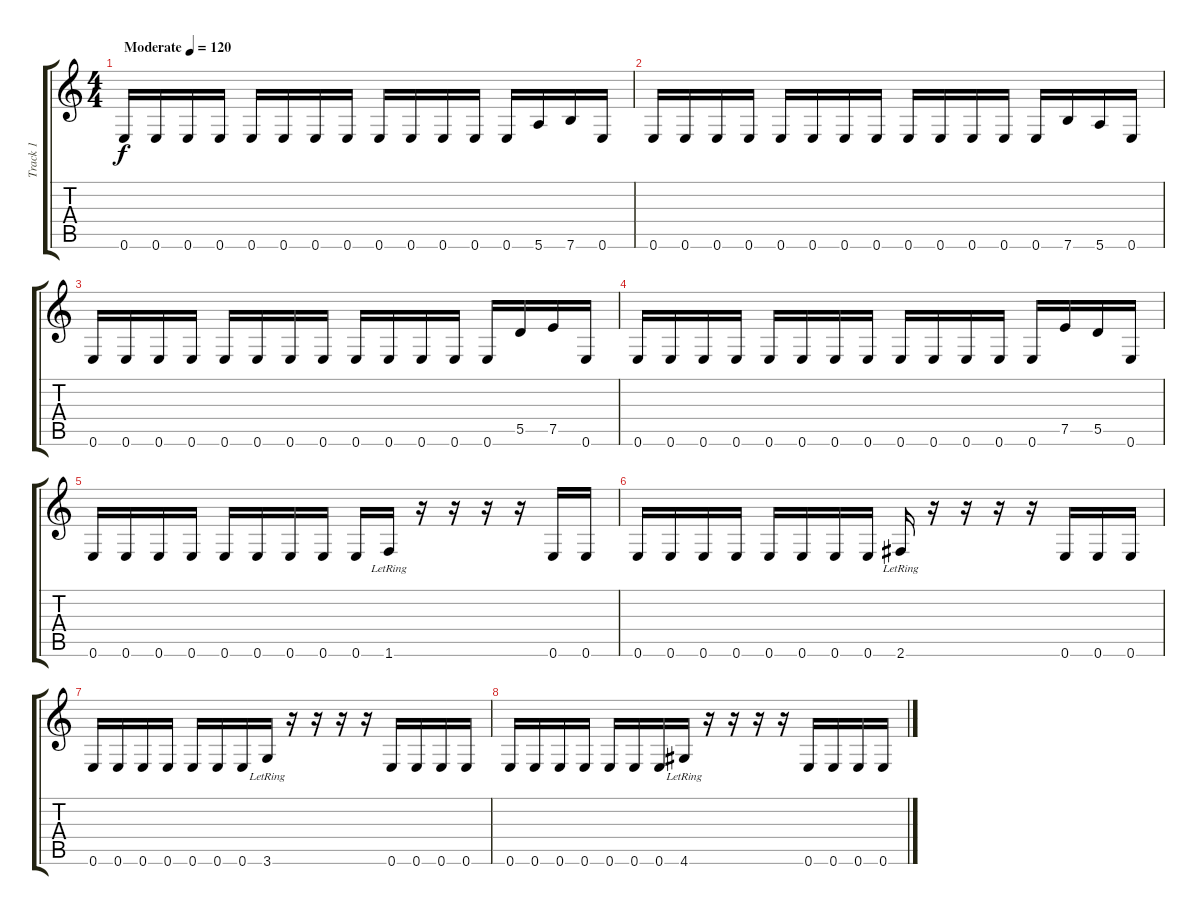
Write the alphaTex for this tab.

\track ("Track 1" "Track 1") {instrument electricbasspick}
\staff {score tabs}
\tuning (E4 B3 G3 D3 A2 E2) {hide}
\ts (4 4)
\tempo (120 "Moderate")
\clef g2
\ks c
0.6.16{dy f instrument electricbasspick} 0.6.16 0.6.16 0.6.16 0.6.16 0.6.16 0.6.16 0.6.16 0.6.16 0.6.16 0.6.16 0.6.16 0.6.16 5.6.16 7.6.16 0.6.16 |
0.6.16 0.6.16 0.6.16 0.6.16 0.6.16 0.6.16 0.6.16 0.6.16 0.6.16 0.6.16 0.6.16 0.6.16 0.6.16 7.6.16 5.6.16 0.6.16 |
0.6.16 0.6.16 0.6.16 0.6.16 0.6.16 0.6.16 0.6.16 0.6.16 0.6.16 0.6.16 0.6.16 0.6.16 0.6.16 5.5.16 7.5.16 0.6.16 |
0.6.16 0.6.16 0.6.16 0.6.16 0.6.16 0.6.16 0.6.16 0.6.16 0.6.16 0.6.16 0.6.16 0.6.16 0.6.16 7.5.16 5.5.16 0.6.16 |
0.6.16 0.6.16 0.6.16 0.6.16 0.6.16 0.6.16 0.6.16 0.6.16 0.6.16 1.6{lr}.16 r.16 r.16 r.16 r.16 0.6.16 0.6.16 |
0.6.16 0.6.16 0.6.16 0.6.16 0.6.16 0.6.16 0.6.16 0.6.16 2.6{lr}.16 r.16 r.16 r.16 r.16 0.6.16 0.6.16 0.6.16 |
0.6.16 0.6.16 0.6.16 0.6.16 0.6.16 0.6.16 0.6.16 3.6{lr}.16 r.16 r.16 r.16 r.16 0.6.16 0.6.16 0.6.16 0.6.16 |
0.6.16 0.6.16 0.6.16 0.6.16 0.6.16 0.6.16 0.6.16 4.6{lr}.16 r.16 r.16 r.16 r.16 0.6.16 0.6.16 0.6.16 0.6.16
